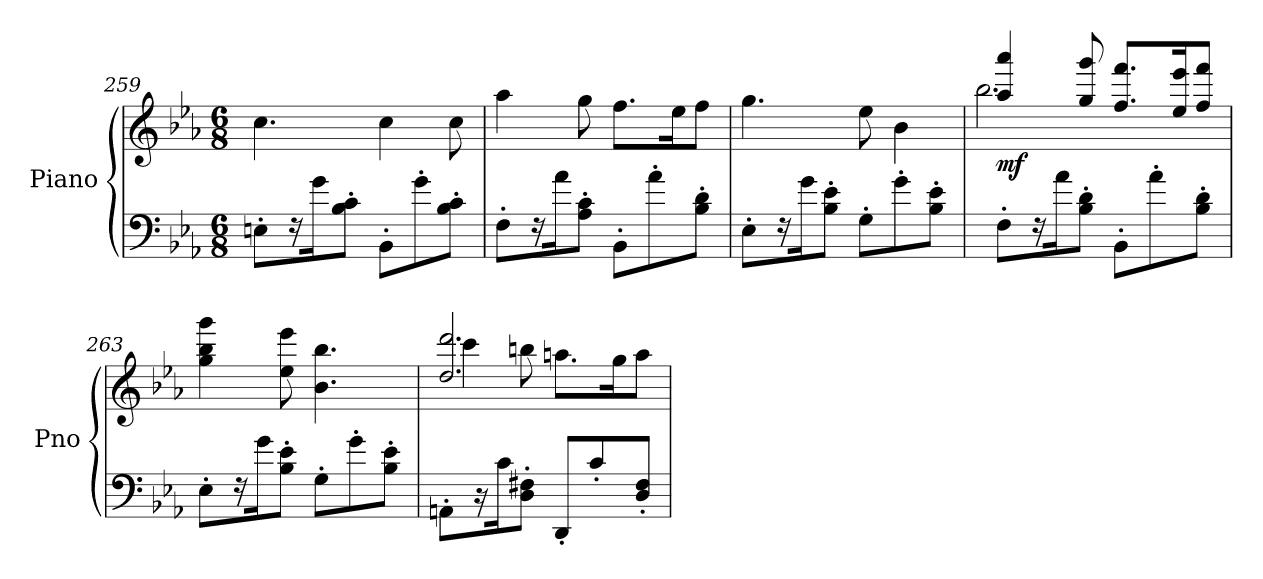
**kern	**kern	**dynam
*part1	*part1	*part1
*staff2	*staff1	*staff1/2
*I"Piano	*	*
*I'Pno	*	*
!!LO:LB:g=z
*clefF4	*clefG2	*
*k[b-e-a-]	*k[b-e-a-]	*
*M6/8	*M6/8	*
=259	=259	=259
8En'\L	4.cc\	.
16rF	.	.
16g\K	.	.
8B-\' 8c\'J	.	.
8BB-'\L	4cc\	.
8g'\	.	.
8B-\' 8c\'J	8cc\	.
=260	=260	=260
8F'\L	4aa-\	.
16rF	.	.
16a-\K	.	.
8A-\' 8c\'J	8gg\	.
8BB-'\L	8.ff\L	.
8a-'\	.	.
.	16ee-\K	.
8B-\' 8d\'J	8ff\J	.
=261	=261	=261
8E-'\L	4.gg\	.
16rF	.	.
16g\K	.	.
8B-\' 8e-\'J	.	.
8G'\L	8ee-\	.
8g'\	4b-\	.
8B-\' 8e-\'J	.	.
=262	=262	=262
*	*^	*
!	!	!	!LO:DY:b
8F'\L	4aa-/ 4aaa-/	2.bb-\	mf
16rF	.	.	.
16a-\K	.	.	.
8B-\' 8d\'J	8gg/ 8ggg/	.	.
8BB-'\L	8.ff/ 8.fff/L	.	.
8a-'\	.	.	.
.	16ee-/ 16eee-/K	.	.
8B-\' 8d\'J	8ff/ 8fff/J	.	.
*	*v	*v	*
!!LO:LB:g=z
=263	=263	=263
8E-'\L	4gg\ 4bb-\ 4ggg\	.
16rF	.	.
16g\K	.	.
8B-\' 8e-\'J	8ee-\ 8eee-\	.
8G'\L	4.b-\ 4.bb-\	.
8g'\	.	.
8B-\' 8e-\'J	.	.
=264	=264	=264
*	*^	*
8AAn'\L	2.dd/ 2.ddd/	4ccc\	.
16r	.	.	.
16c\K	.	.	.
8D\' 8F#X\'J	.	8bbn\	.
8DD'/L	.	8.aan\L	.
8c'/	.	.	.
.	.	16gg\K	.
8D/' 8F#/'J	.	8aa\J	.
*	*v	*v	*
=	=	=
*-	*-	*-
